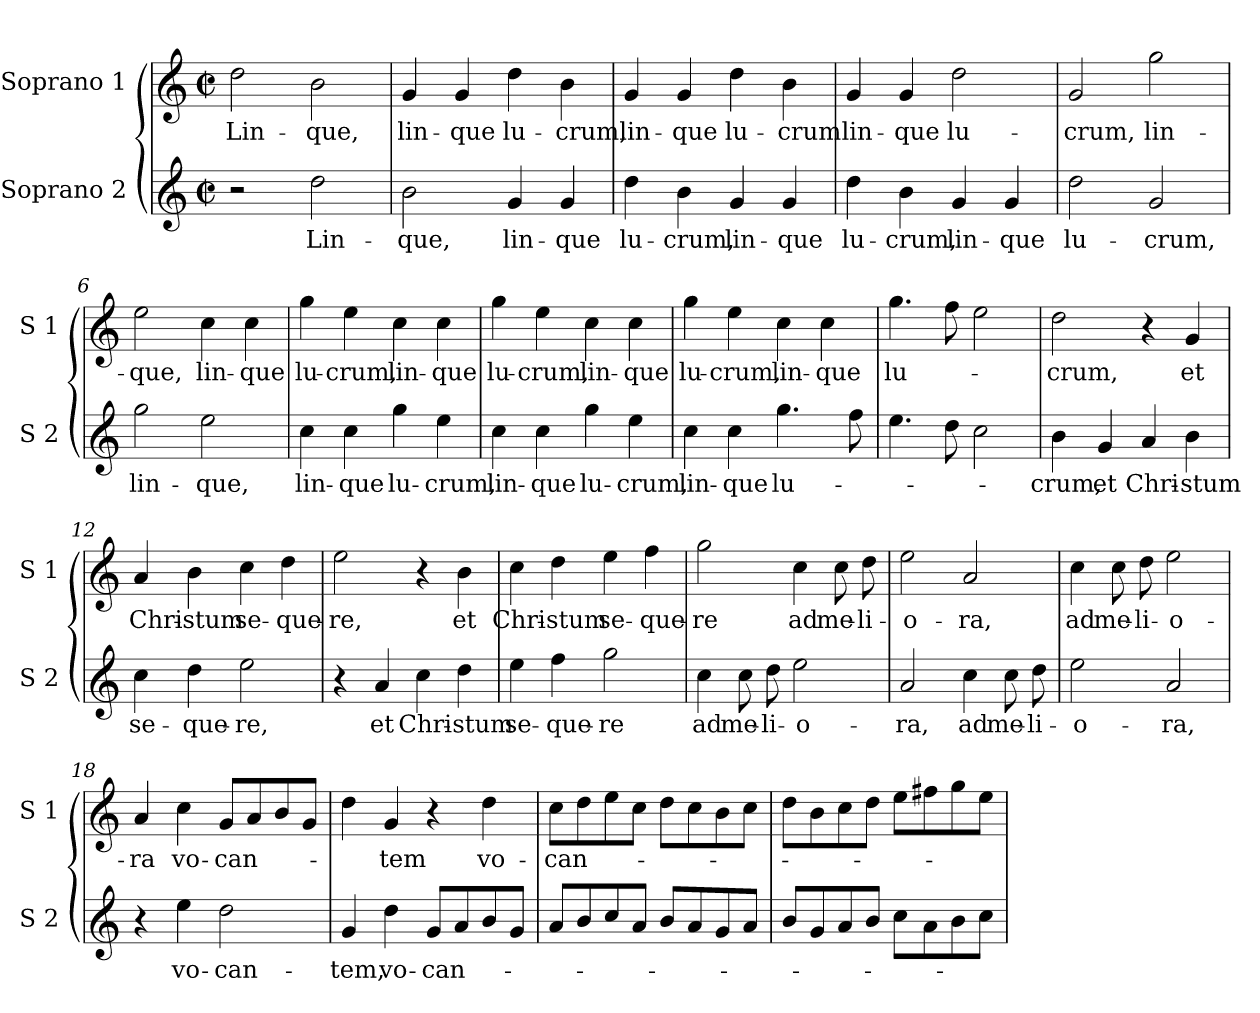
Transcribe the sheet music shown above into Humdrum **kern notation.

**kern	**text	**kern	**text
*part2	*part2	*part1	*part1
*staff2	*staff2	*staff1	*staff1
*I"Soprano 2	*	*I"Soprano 1	*
*I'S 2	*	*I'S 1	*
*clefG2	*	*clefG2	*
*k[]	*	*k[]	*
*C:	*	*C:	*
*M2/2	*	*M2/2	*
*met(c|)	*	*met(c|)	*
=1	=1	=1	=1
!	!	!	!LO:LY:b
2r	.	2dd\	Lin-
!	!LO:LY:b	!	!LO:LY:b
2dd\	Lin-	2b\	-que,
=2	=2	=2	=2
!	!LO:LY:b	!	!LO:LY:b
2b\	-que,	4g/	lin-
!	!	!	!LO:LY:b
.	.	4g/	-que
!	!LO:LY:b	!	!LO:LY:b
4g/	lin-	4dd\	lu-
!	!LO:LY:b	!	!LO:LY:b
4g/	-que	4b\	-crum,
=3	=3	=3	=3
!	!LO:LY:b	!	!LO:LY:b
4dd\	lu-	4g/	lin-
!	!LO:LY:b	!	!LO:LY:b
4b\	-crum,	4g/	-que
!	!LO:LY:b	!	!LO:LY:b
4g/	lin-	4dd\	lu-
!	!LO:LY:b	!	!LO:LY:b
4g/	-que	4b\	-crum
=4	=4	=4	=4
!	!LO:LY:b	!	!LO:LY:b
4dd\	lu-	4g/	lin-
!	!LO:LY:b	!	!LO:LY:b
4b\	-crum,	4g/	-que
!	!LO:LY:b	!	!LO:LY:b
4g/	lin-	2dd\	lu-
!	!LO:LY:b	!	!
4g/	-que	.	.
=5	=5	=5	=5
!	!LO:LY:b	!	!LO:LY:b
2dd\	lu-	2g/	-crum,
!	!LO:LY:b	!	!LO:LY:b
2g/	-crum,	2gg\	lin-
!!LO:LB:g=z
=6	=6	=6	=6
!	!LO:LY:b	!	!LO:LY:b
2gg\	lin-	2ee\	-que,
!	!LO:LY:b	!	!LO:LY:b
2ee\	-que,	4cc\	lin-
!	!	!	!LO:LY:b
.	.	4cc\	-que
=7	=7	=7	=7
!	!LO:LY:b	!	!LO:LY:b
4cc\	lin-	4gg\	lu-
!	!LO:LY:b	!	!LO:LY:b
4cc\	-que	4ee\	-crum,
!	!LO:LY:b	!	!LO:LY:b
4gg\	lu-	4cc\	lin-
!	!LO:LY:b	!	!LO:LY:b
4ee\	-crum,	4cc\	-que
=8	=8	=8	=8
!	!LO:LY:b	!	!LO:LY:b
4cc\	lin-	4gg\	lu-
!	!LO:LY:b	!	!LO:LY:b
4cc\	-que	4ee\	-crum,
!	!LO:LY:b	!	!LO:LY:b
4gg\	lu-	4cc\	lin-
!	!LO:LY:b	!	!LO:LY:b
4ee\	-crum,	4cc\	-que
=9	=9	=9	=9
!	!LO:LY:b	!	!LO:LY:b
4cc\	lin-	4gg\	lu-
!	!LO:LY:b	!	!LO:LY:b
4cc\	-que	4ee\	-crum,
!	!LO:LY:b	!	!LO:LY:b
4.gg\	lu-	4cc\	lin-
!	!	!	!LO:LY:b
.	.	4cc\	-que
8ff\	.	.	.
=10	=10	=10	=10
!	!	!	!LO:LY:b
4.ee\	.	4.gg\	lu-
8dd\	.	8ff\	.
2cc\	.	2ee\	.
!!LO:LB:g=z
=11	=11	=11	=11
!	!LO:LY:b	!	!LO:LY:b
4b\	-crum,	2dd\	-crum,
!	!LO:LY:b	!	!
4g/	et	.	.
!	!LO:LY:b	!	!
4a/	Chri-	4r	.
!	!LO:LY:b	!	!LO:LY:b
4b\	-stum	4g/	et
=12	=12	=12	=12
!	!LO:LY:b	!	!LO:LY:b
4cc\	se-	4a/	Chri-
!	!LO:LY:b	!	!LO:LY:b
4dd\	-que-	4b\	-stum
!	!LO:LY:b	!	!LO:LY:b
2ee\	-re,	4cc\	se-
!	!	!	!LO:LY:b
.	.	4dd\	-que-
=13	=13	=13	=13
!	!	!	!LO:LY:b
4r	.	2ee\	-re,
!	!LO:LY:b	!	!
4a/	et	.	.
!	!LO:LY:b	!	!
4cc\	Chri-	4r	.
!	!LO:LY:b	!	!LO:LY:b
4dd\	-stum	4b\	et
=14	=14	=14	=14
!	!LO:LY:b	!	!LO:LY:b
4ee\	se-	4cc\	Chri-
!	!LO:LY:b	!	!LO:LY:b
4ff\	-que-	4dd\	-stum
!	!LO:LY:b	!	!LO:LY:b
2gg\	-re	4ee\	se-
!	!	!	!LO:LY:b
.	.	4ff\	-que-
=15	=15	=15	=15
!	!LO:LY:b	!	!LO:LY:b
4cc\	ad	2gg\	-re
!	!LO:LY:b	!	!
8cc\	me-	.	.
!	!LO:LY:b	!	!
8dd\	-li-	.	.
!	!LO:LY:b	!	!LO:LY:b
2ee\	-o-	4cc\	ad
!	!	!	!LO:LY:b
.	.	8cc\	me-
!	!	!	!LO:LY:b
.	.	8dd\	-li-
!!LO:LB:g=z
=16	=16	=16	=16
!	!LO:LY:b	!	!LO:LY:b
2a/	-ra,	2ee\	-o-
!	!LO:LY:b	!	!LO:LY:b
4cc\	ad	2a/	-ra,
!	!LO:LY:b	!	!
8cc\	me-	.	.
!	!LO:LY:b	!	!
8dd\	-li-	.	.
=17	=17	=17	=17
!	!LO:LY:b	!	!LO:LY:b
2ee\	-o-	4cc\	ad
!	!	!	!LO:LY:b
.	.	8cc\	me-
!	!	!	!LO:LY:b
.	.	8dd\	-li-
!	!LO:LY:b	!	!LO:LY:b
2a/	-ra,	2ee\	-o-
=18	=18	=18	=18
!	!	!	!LO:LY:b
4r	.	4a/	-ra
!	!LO:LY:b	!	!LO:LY:b
4ee\	vo-	4cc\	vo-
!	!LO:LY:b	!	!LO:LY:b
2dd\	-can-	8g/L	-can-
.	.	8a/	.
.	.	8b/	.
.	.	8g/J	.
=19	=19	=19	=19
!	!LO:LY:b	!	!
4g/	-tem,	4dd\	.
!	!LO:LY:b	!	!LO:LY:b
4dd\	vo-	4g/	-tem
!	!LO:LY:b	!	!
8g/L	-can-	4r	.
8a/	.	.	.
!	!	!	!LO:LY:b
8b/	.	4dd\	vo-
8g/J	.	.	.
=20	=20	=20	=20
!	!	!	!LO:LY:b
8a/L	.	8cc\L	-can-
8b/	.	8dd\	.
8cc/	.	8ee\	.
8a/J	.	8cc\J	.
8b/L	.	8dd\L	.
8a/	.	8cc\	.
8g/	.	8b\	.
8a/J	.	8cc\J	.
!!LO:LB:g=z
=21	=21	=21	=21
8b/L	.	8dd\L	.
8g/	.	8b\	.
8a/	.	8cc\	.
8b/J	.	8dd\J	.
8cc\L	.	8ee\L	.
8a\	.	8ff#X\	.
8b\	.	8gg\	.
8cc\J	.	8ee\J	.
=	=	=	=
*-	*-	*-	*-
